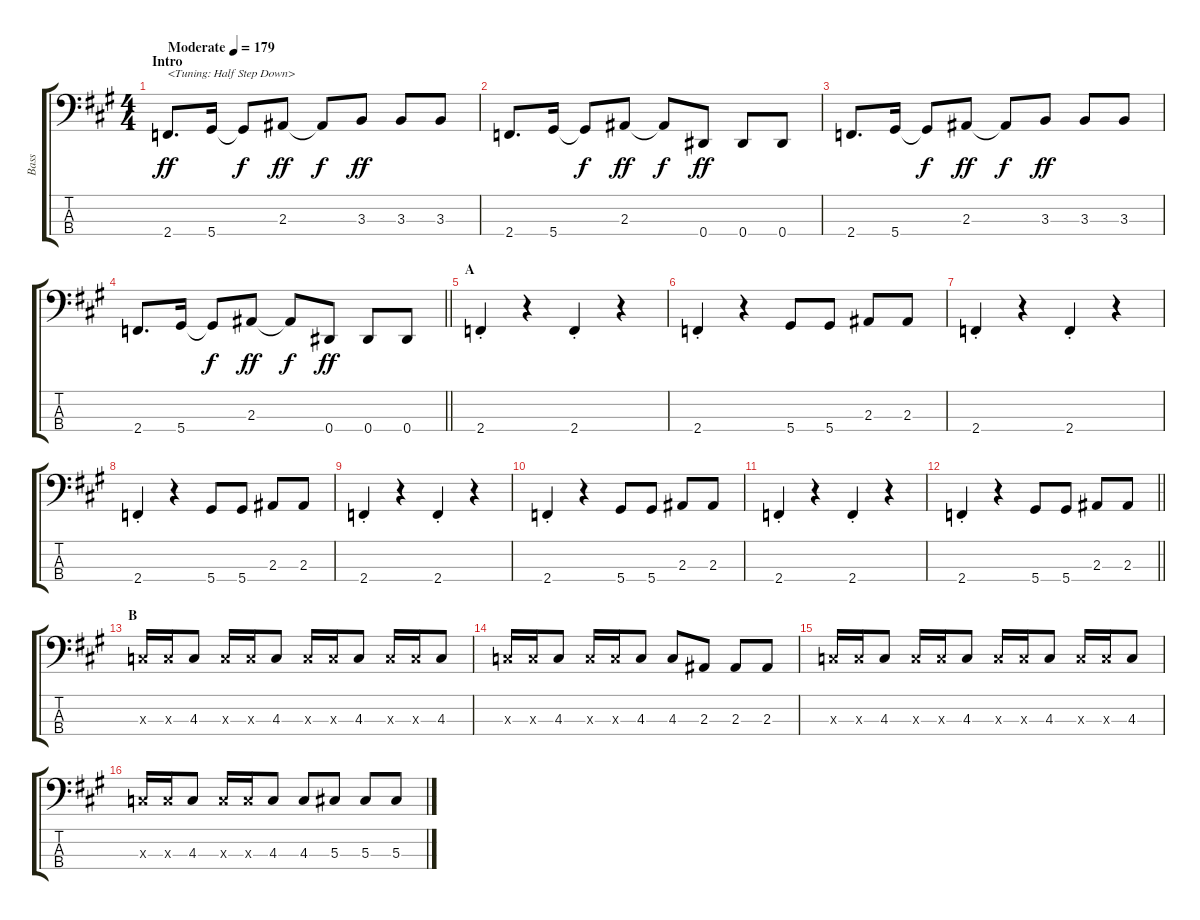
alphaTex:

\track ("Bass" "Bass") {instrument electricbassfinger}
\staff {score tabs}
\tuning (Gb2 Db2 Ab1 Eb1) {hide}
\ts (4 4)
\section ("" "Intro")
\tempo (179 "Moderate")
\clef f4
\ks a
2.4.8{d txt "<Tuning: Half Step Down>" dy ff instrument electricbassfinger} 5.4.16 5.4{t}.8{dy f} 2.3.8{dy ff} 2.3{t}.8{dy f} 3.3.8{dy ff} 3.3.8 3.3.8 |
2.4.8{d} 5.4.16 5.4{t}.8{dy f} 2.3.8{dy ff} 2.3{t}.8{dy f} 0.4.8{dy ff} 0.4.8 0.4.8 |
2.4.8{d} 5.4.16 5.4{t}.8{dy f} 2.3.8{dy ff} 2.3{t}.8{dy f} 3.3.8{dy ff} 3.3.8 3.3.8 |
\barLineRight lightlight
2.4.8{d} 5.4.16 5.4{t}.8{dy f} 2.3.8{dy ff} 2.3{t}.8{dy f} 0.4.8{dy ff} 0.4.8 0.4.8 |
\section ("" "A")
2.4{st}.4 r.4 2.4{st}.4 r.4 |
2.4{st}.4 r.4 5.4.8 5.4.8 2.3.8 2.3.8 |
2.4{st}.4 r.4 2.4{st}.4 r.4 |
2.4{st}.4 r.4 5.4.8 5.4.8 2.3.8 2.3.8 |
2.4{st}.4 r.4 2.4{st}.4 r.4 |
2.4{st}.4 r.4 5.4.8 5.4.8 2.3.8 2.3.8 |
2.4{st}.4 r.4 2.4{st}.4 r.4 |
\barLineRight lightlight
2.4{st}.4 r.4 5.4.8 5.4.8 2.3.8 2.3.8 |
\section ("" "B")
4.3{x}.16 4.3{x}.16 4.3.8 4.3{x}.16 4.3{x}.16 4.3.8 4.3{x}.16 4.3{x}.16 4.3.8 4.3{x}.16 4.3{x}.16 4.3.8 |
4.3{x}.16 4.3{x}.16 4.3.8 4.3{x}.16 4.3{x}.16 4.3.8 4.3.8 2.3.8 2.3.8 2.3.8 |
4.3{x}.16 4.3{x}.16 4.3.8 4.3{x}.16 4.3{x}.16 4.3.8 4.3{x}.16 4.3{x}.16 4.3.8 4.3{x}.16 4.3{x}.16 4.3.8 |
4.3{x}.16 4.3{x}.16 4.3.8 4.3{x}.16 4.3{x}.16 4.3.8 4.3.8 5.3.8 5.3.8 5.3.8
